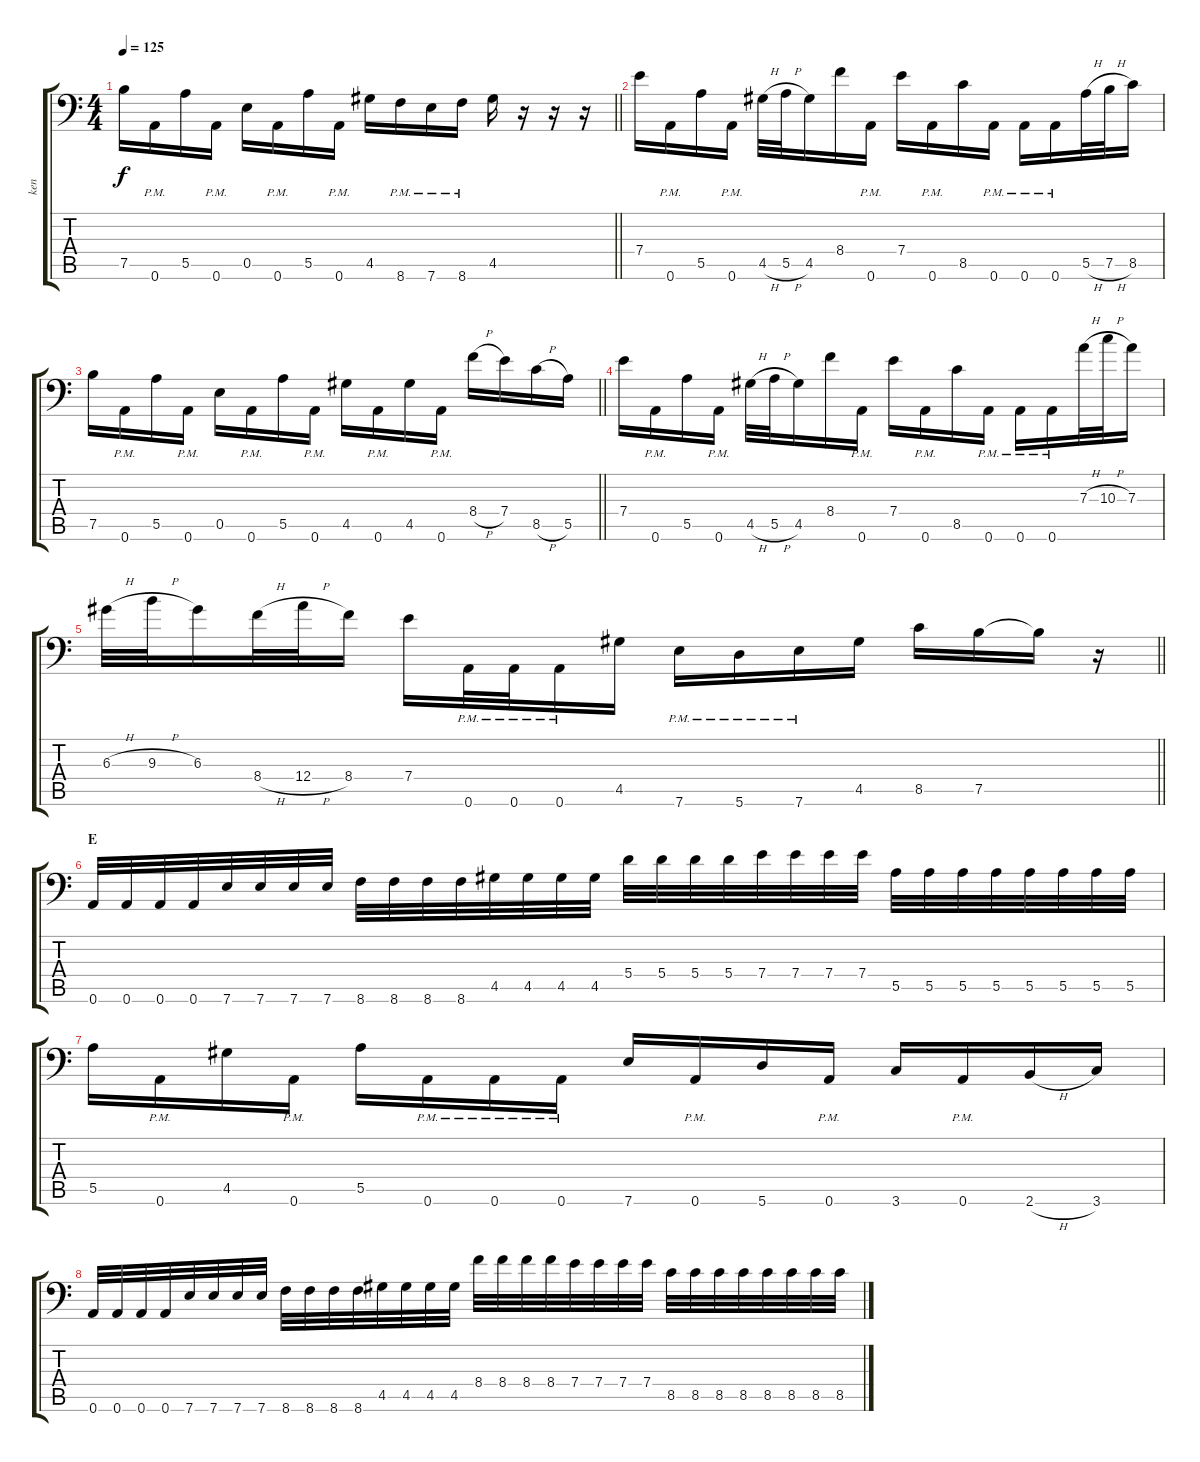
\track ("ken" "ken") {instrument distortionguitar}
\staff {score tabs}
\tuning (B3 Gb3 D3 A2 E2 A1) {hide}
\ts (4 4)
\tempo 125
\clef f4
\barLineRight lightlight
\ks c
7.5.16{dy f} 0.6{pm}.16 5.5.16 0.6{pm}.16 0.5.16 0.6{pm}.16 5.5.16 0.6{pm}.16 4.5.16 8.6{pm}.16 7.6{pm}.16 8.6{pm}.16 4.5.16 r.16 r.16 r.16 |
7.4.16 0.6{pm}.16 5.5.16 0.6{pm}.16 4.5{h}.32 5.5{h}.32 4.5.16 8.4.16 0.6{pm}.16 7.4.16 0.6{pm}.16 8.5.16 0.6{pm}.16 0.6{pm}.16 0.6{pm}.16 5.5{h}.32 7.5{h}.32 8.5.16 |
\barLineRight lightlight
7.5.16 0.6{pm}.16 5.5.16 0.6{pm}.16 0.5.16 0.6{pm}.16 5.5.16 0.6{pm}.16 4.5.16 0.6{pm}.16 4.5.16 0.6{pm}.16 8.4{h}.16 7.4.16 8.5{h}.16 5.5.16 |
7.4.16 0.6{pm}.16 5.5.16 0.6{pm}.16 4.5{h}.32 5.5{h}.32 4.5.16 8.4.16 0.6{pm}.16 7.4.16 0.6{pm}.16 8.5.16 0.6{pm}.16 0.6{pm}.16 0.6{pm}.16 7.3{h}.32 10.3{h}.32 7.3.16 |
\barLineRight lightlight
6.3{h}.32 9.3{h}.32 6.3.16 8.4{h}.32 12.4{h}.32 8.4.16 7.4.16 0.6{pm}.32 0.6{pm}.32 0.6{pm}.16 4.5.16 7.6{pm}.16 5.6{pm}.16 7.6{pm}.16 4.5.16 8.5.16 7.5.16 7.5{t}.16 r.16 |
\section ("" "E")
0.6.32 0.6.32 0.6.32 0.6.32 7.6.32 7.6.32 7.6.32 7.6.32 8.6.32 8.6.32 8.6.32 8.6.32 4.5.32 4.5.32 4.5.32 4.5.32 5.4.32 5.4.32 5.4.32 5.4.32 7.4.32 7.4.32 7.4.32 7.4.32 5.5.32 5.5.32 5.5.32 5.5.32 5.5.32 5.5.32 5.5.32 5.5.32 |
5.5.16 0.6{pm}.16 4.5.16 0.6{pm}.16 5.5.16 0.6{pm}.16 0.6{pm}.16 0.6{pm}.16 7.6.16 0.6{pm}.16 5.6.16 0.6{pm}.16 3.6.16 0.6{pm}.16 2.6{h}.16 3.6.16 |
0.6.32 0.6.32 0.6.32 0.6.32 7.6.32 7.6.32 7.6.32 7.6.32 8.6.32 8.6.32 8.6.32 8.6.32 4.5.32 4.5.32 4.5.32 4.5.32 8.4.32 8.4.32 8.4.32 8.4.32 7.4.32 7.4.32 7.4.32 7.4.32 8.5.32 8.5.32 8.5.32 8.5.32 8.5.32 8.5.32 8.5.32 8.5.32
